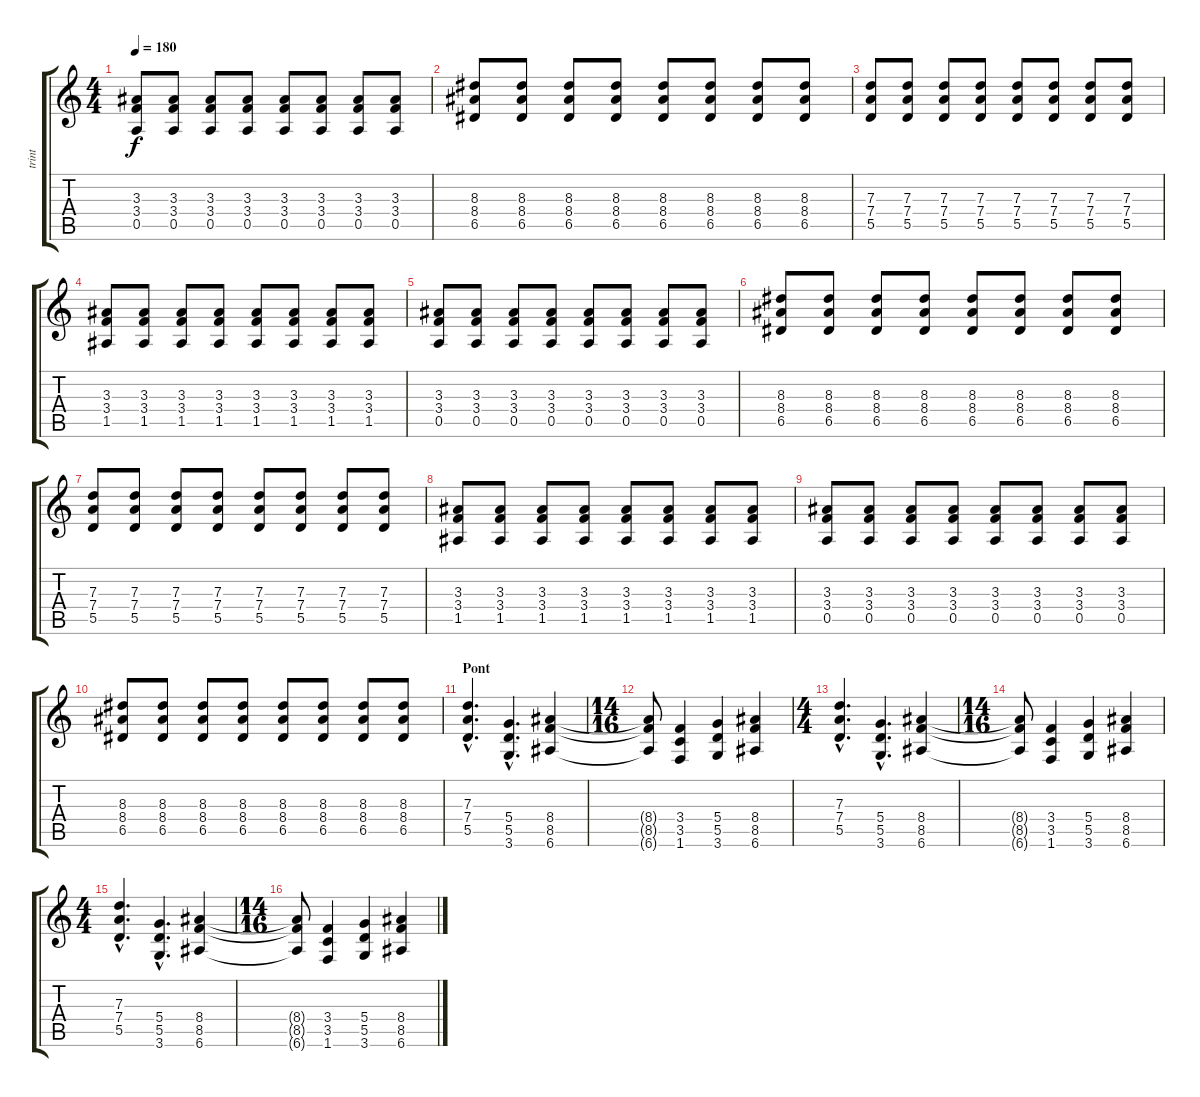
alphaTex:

\track ("trint" "trint") {instrument distortionguitar}
\staff {score tabs}
\tuning (E4 B3 G3 D3 A2 E2) {hide}
\ts (4 4)
\tempo 180
\clef g2
\ks c
(3.3 3.4 0.5).8{dy f} (3.3 3.4 0.5).8 (3.3 3.4 0.5).8 (3.3 3.4 0.5).8 (3.3 3.4 0.5).8 (3.3 3.4 0.5).8 (3.3 3.4 0.5).8 (3.3 3.4 0.5).8 |
(8.3 8.4 6.5).8 (8.3 8.4 6.5).8 (8.3 8.4 6.5).8 (8.3 8.4 6.5).8 (8.3 8.4 6.5).8 (8.3 8.4 6.5).8 (8.3 8.4 6.5).8 (8.3 8.4 6.5).8 |
(7.3 7.4 5.5).8 (7.3 7.4 5.5).8 (7.3 7.4 5.5).8 (7.3 7.4 5.5).8 (7.3 7.4 5.5).8 (7.3 7.4 5.5).8 (7.3 7.4 5.5).8 (7.3 7.4 5.5).8 |
(3.3 3.4 1.5).8 (3.3 3.4 1.5).8 (3.3 3.4 1.5).8 (3.3 3.4 1.5).8 (3.3 3.4 1.5).8 (3.3 3.4 1.5).8 (3.3 3.4 1.5).8 (3.3 3.4 1.5).8 |
(3.3 3.4 0.5).8 (3.3 3.4 0.5).8 (3.3 3.4 0.5).8 (3.3 3.4 0.5).8 (3.3 3.4 0.5).8 (3.3 3.4 0.5).8 (3.3 3.4 0.5).8 (3.3 3.4 0.5).8 |
(8.3 8.4 6.5).8 (8.3 8.4 6.5).8 (8.3 8.4 6.5).8 (8.3 8.4 6.5).8 (8.3 8.4 6.5).8 (8.3 8.4 6.5).8 (8.3 8.4 6.5).8 (8.3 8.4 6.5).8 |
(7.3 7.4 5.5).8 (7.3 7.4 5.5).8 (7.3 7.4 5.5).8 (7.3 7.4 5.5).8 (7.3 7.4 5.5).8 (7.3 7.4 5.5).8 (7.3 7.4 5.5).8 (7.3 7.4 5.5).8 |
(3.3 3.4 1.5).8 (3.3 3.4 1.5).8 (3.3 3.4 1.5).8 (3.3 3.4 1.5).8 (3.3 3.4 1.5).8 (3.3 3.4 1.5).8 (3.3 3.4 1.5).8 (3.3 3.4 1.5).8 |
(3.3 3.4 0.5).8 (3.3 3.4 0.5).8 (3.3 3.4 0.5).8 (3.3 3.4 0.5).8 (3.3 3.4 0.5).8 (3.3 3.4 0.5).8 (3.3 3.4 0.5).8 (3.3 3.4 0.5).8 |
(8.3 8.4 6.5).8 (8.3 8.4 6.5).8 (8.3 8.4 6.5).8 (8.3 8.4 6.5).8 (8.3 8.4 6.5).8 (8.3 8.4 6.5).8 (8.3 8.4 6.5).8 (8.3 8.4 6.5).8 |
\section ("" "Pont")
(7.3{hac} 7.4{hac} 5.5{hac}).4{d} (5.4{hac} 5.5{hac} 3.6{hac}).4{d} (8.4 8.5 6.6).4 |
\ts (14 16)
(8.4{t} 8.5{t} 6.6{t}).8 (3.4 3.5 1.6).4 (5.4 5.5 3.6).4 (8.4 8.5 6.6).4 |
\ts (4 4)
(7.3{hac} 7.4{hac} 5.5{hac}).4{d} (5.4{hac} 5.5{hac} 3.6{hac}).4{d} (8.4 8.5 6.6).4 |
\ts (14 16)
(8.4{t} 8.5{t} 6.6{t}).8 (3.4 3.5 1.6).4 (5.4 5.5 3.6).4 (8.4 8.5 6.6).4 |
\ts (4 4)
(7.3{hac} 7.4{hac} 5.5{hac}).4{d} (5.4{hac} 5.5{hac} 3.6{hac}).4{d} (8.4 8.5 6.6).4 |
\ts (14 16)
(8.4{t} 8.5{t} 6.6{t}).8 (3.4 3.5 1.6).4 (5.4 5.5 3.6).4 (8.4 8.5 6.6).4
